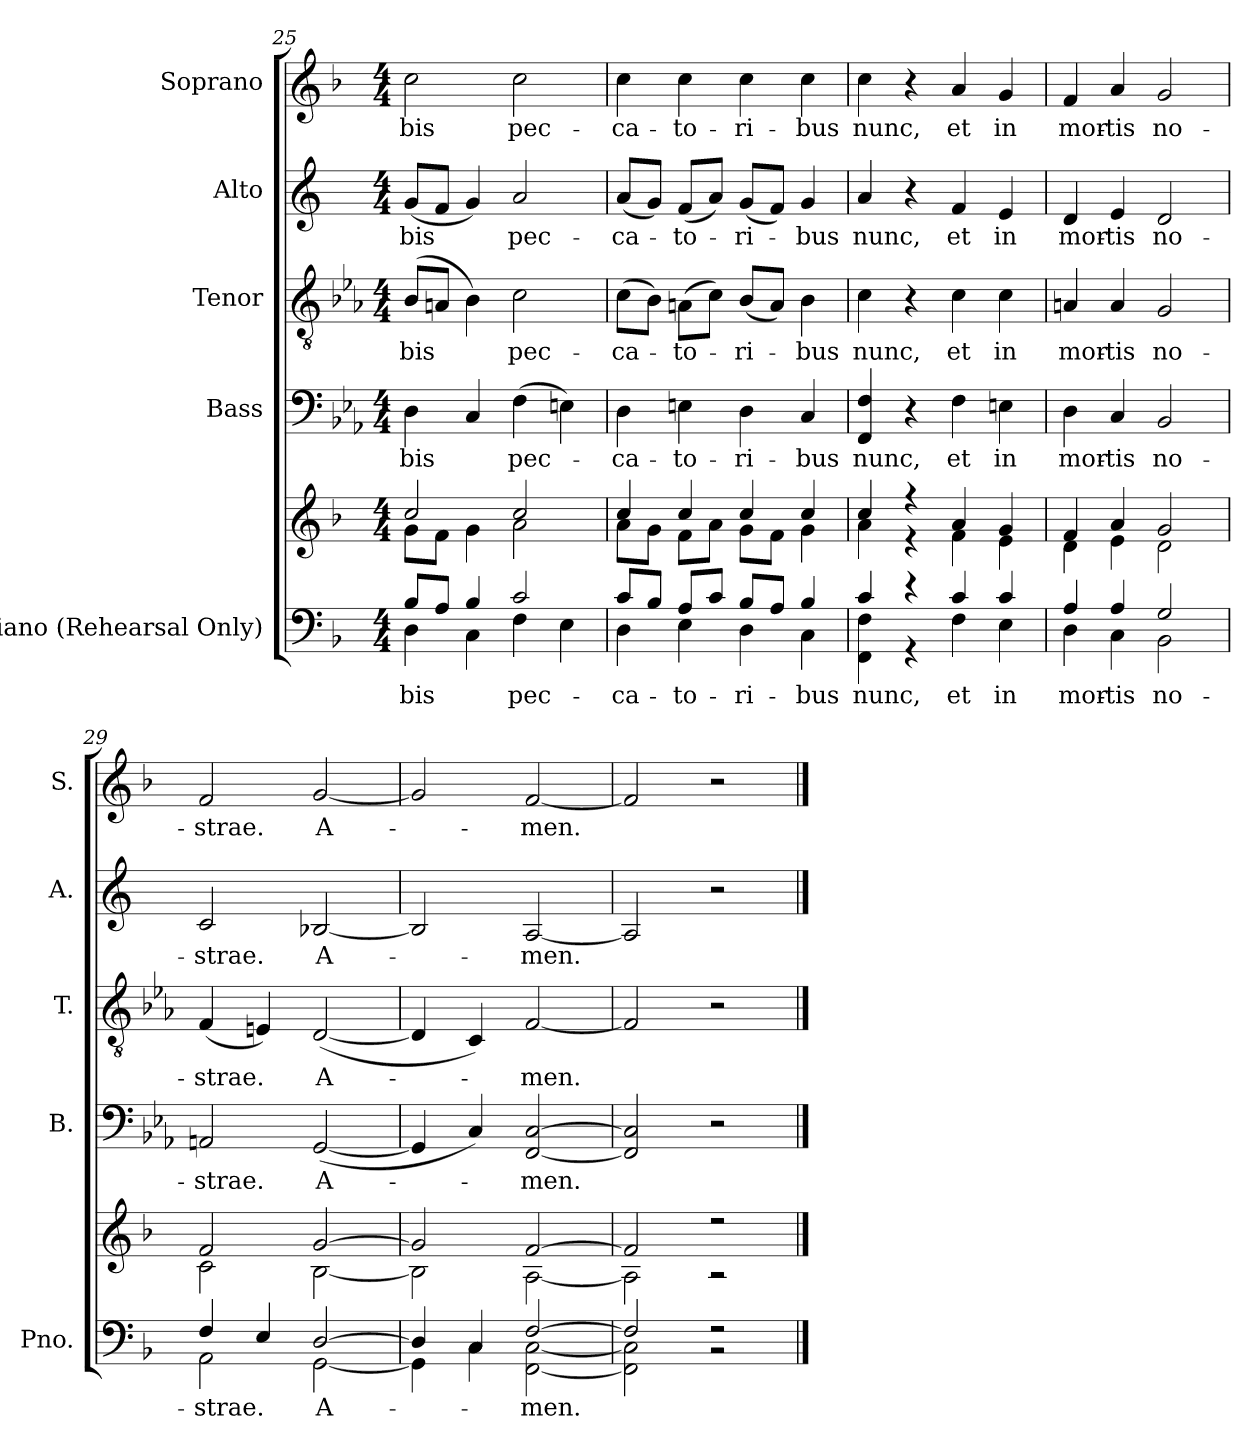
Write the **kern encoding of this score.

**kern	**text	**kern	**kern	**text	**kern	**text	**kern	**text	**kern	**text
*part5	*part5	*part5	*part4	*part4	*part3	*part3	*part2	*part2	*part1	*part1
*staff6	*staff6	*staff5	*staff4	*staff4	*staff3	*staff3	*staff2	*staff2	*staff1	*staff1
*I"Piano (Rehearsal  Only)	*	*	*I"Bass	*	*I"Tenor	*	*I"Alto	*	*I"Soprano	*
*I'Pno.	*	*	*I'B.	*	*I'T.	*	*I'A.	*	*I'S.	*
*clefF4	*	*clefG2	*clefF4	*	*clefGv2	*	*clefG2	*	*clefG2	*
*k[b-]	*	*k[b-]	*k[b-e-a-]	*	*k[b-e-a-]	*	*k[]	*	*k[b-]	*
*M4/4	*	*M4/4	*M4/4	*	*M4/4	*	*M4/4	*	*M4/4	*
=25	=25	=25	=25	=25	=25	=25	=25	=25	=25	=25
*^	*	*^	*	*	*	*	*	*	*	*
!	!	!	!	!	!	!LO:LY:b	!	!LO:LY:b	!	!LO:LY:b	!	!LO:LY:b
8B-/L	4D\	-bis	2cc/	8g\L	4D\	-bis	(>8B-/L	-bis	(<8g/L	-bis	2cc\	-bis
8A/J	.	.	.	8f\J	.	.	8An/J	.	8f/J	.	.	.
4B-/	4C\	.	.	4g\	4C/	.	4B-\)	.	4g/)	.	.	.
!	!	!	!	!	!	!LO:LY:b	!	!LO:LY:b	!	!LO:LY:b	!	!LO:LY:b
2c/	4F\	pec-	2cc/	2a\	(>4F\	pec-	2c\	pec-	2a/	pec-	2cc\	pec-
.	4E\	.	.	.	4En\)	.	.	.	.	.	.	.
=26	=26	=26	=26	=26	=26	=26	=26	=26	=26	=26	=26	=26
!	!	!	!	!	!	!LO:LY:b	!	!LO:LY:b	!	!LO:LY:b	!	!LO:LY:b
8c/L	4D\	-ca-	4cc/	8a\L	4D\	-ca-	(>8c\L	-ca-	(<8a/L	-ca-	4cc\	-ca-
8B-/J	.	.	.	8g\J	.	.	8B-\J)	.	8g/J)	.	.	.
!	!	!	!	!	!	!LO:LY:b	!	!LO:LY:b	!	!LO:LY:b	!	!LO:LY:b
8A/L	4E\	-to-	4cc/	8f\L	4En\	-to-	(>8An\L	-to-	(<8f/L	-to-	4cc\	-to-
8c/J	.	.	.	8a\J	.	.	8c\J)	.	8a/J)	.	.	.
!	!	!	!	!	!	!LO:LY:b	!	!LO:LY:b	!	!LO:LY:b	!	!LO:LY:b
8B-/L	4D\	-ri-	4cc/	8g\L	4D\	-ri-	(<8B-/L	-ri-	(<8g/L	-ri-	4cc\	-ri-
8A/J	.	.	.	8f\J	.	.	8A/J)	.	8f/J)	.	.	.
!	!	!	!	!	!	!LO:LY:b	!	!LO:LY:b	!	!LO:LY:b	!	!LO:LY:b
4B-/	4C\	-bus	4cc/	4g\	4C/	-bus	4B-\	-bus	4g/	-bus	4cc\	-bus
=27	=27	=27	=27	=27	=27	=27	=27	=27	=27	=27	=27	=27
!	!	!	!	!	!	!LO:LY:b	!	!LO:LY:b	!	!LO:LY:b	!	!LO:LY:b
4c/	4FF\ 4F\	nunc,	4cc/	4a\	4FF/ 4F/	nunc,	4c\	nunc,	4a/	nunc,	4cc\	nunc,
4r	4r	.	4r	4r	4r	.	4r	.	4r	.	4r	.
!	!	!	!	!	!	!LO:LY:b	!	!LO:LY:b	!	!LO:LY:b	!	!LO:LY:b
4c/	4F\	et	4a/	4f\	4F\	et	4c\	et	4f/	et	4a/	et
!	!	!	!	!	!	!LO:LY:b	!	!LO:LY:b	!	!LO:LY:b	!	!LO:LY:b
4c/	4E\	in	4g/	4e\	4En\	in	4c\	in	4e/	in	4g/	in
=28	=28	=28	=28	=28	=28	=28	=28	=28	=28	=28	=28	=28
!	!	!	!	!	!	!LO:LY:b	!	!LO:LY:b	!	!LO:LY:b	!	!LO:LY:b
4A/	4D\	mor-	4f/	4d\	4D\	mor-	4An/	mor-	4d/	mor-	4f/	mor-
!	!	!	!	!	!	!LO:LY:b	!	!LO:LY:b	!	!LO:LY:b	!	!LO:LY:b
4A/	4C\	-tis	4a/	4e\	4C/	-tis	4A/	-tis	4e/	-tis	4a/	-tis
!	!	!	!	!	!	!LO:LY:b	!	!LO:LY:b	!	!LO:LY:b	!	!LO:LY:b
2G/	2BB-\	no-	2g/	2d\	2BB-/	no-	2G/	no-	2d/	no-	2g/	no-
=29	=29	=29	=29	=29	=29	=29	=29	=29	=29	=29	=29	=29
!	!	!	!	!	!	!LO:LY:b	!	!LO:LY:b	!	!LO:LY:b	!	!LO:LY:b
4F/	2AA\	-strae.	2f/	2c\	2AAn/	-strae.	(<4F/	-strae.	2c/	-strae.	2f/	-strae.
4E/	.	.	.	.	.	.	4En/)	.	.	.	.	.
!	!	!	!	!	!	!LO:LY:b	!	!LO:LY:b	!	!LO:LY:b	!	!LO:LY:b
[2D/	[2GG\	A-	[2g/	[2B-\	(>[2GG/	A-	(>[2D/	A-	[2B-X/	A-	[2g/	A-
=30	=30	=30	=30	=30	=30	=30	=30	=30	=30	=30	=30	=30
4D/]	4GG\]	.	2g/]	2B-\]	4GG/]	.	4D/]	.	2B-/]	.	2g/]	.
4C/	4C\	.	.	.	4C/)	.	4C/)	.	.	.	.	.
!	!	!	!	!	!	!LO:LY:b	!	!LO:LY:b	!	!LO:LY:b	!	!LO:LY:b
[2F/	[2FF\ [2C\	-men.	[2f/	[2A\	[2FF/ [2C/	-men.	[2F/	-men.	[2A/	-men.	[2f/	-men.
=31	=31	=31	=31	=31	=31	=31	=31	=31	=31	=31	=31	=31
2F/]	2FF\] 2C\]	.	2f/]	2A\]	2FF/] 2C/]	.	2F/]	.	2A/]	.	2f/]	.
2r	2r	.	2r	2r	2r	.	2r	.	2r	.	2r	.
*v	*v	*	*	*	*	*	*	*	*	*	*	*
*	*	*v	*v	*	*	*	*	*	*	*	*
==	==	==	==	==	==	==	==	==	==	==
*-	*-	*-	*-	*-	*-	*-	*-	*-	*-	*-
